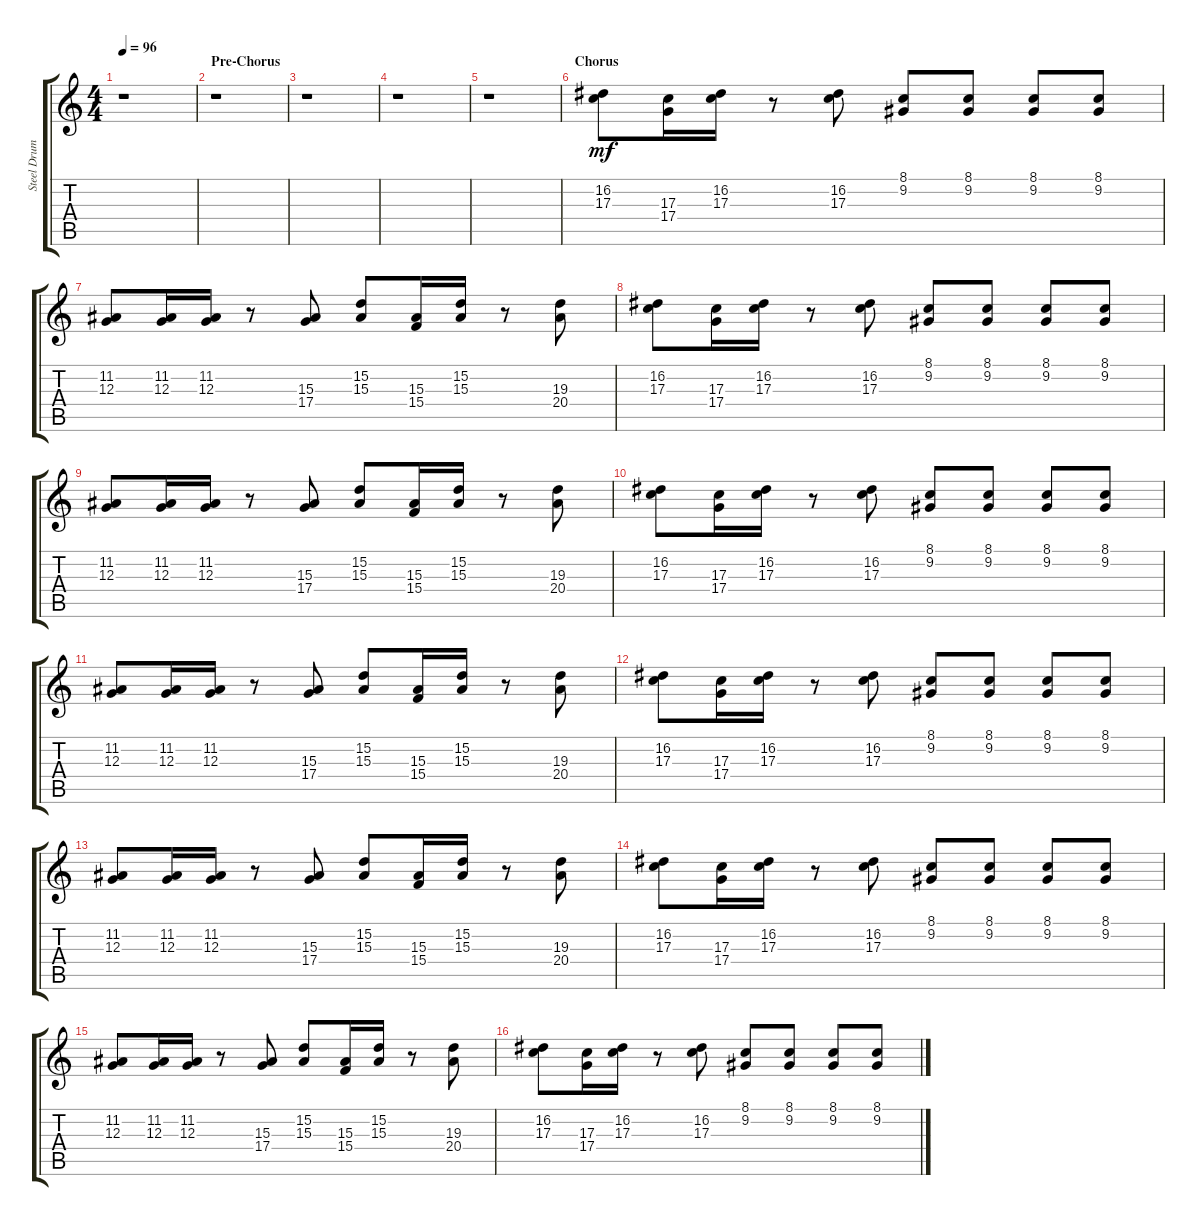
\track ("Steel Drums" "Steel Drum") {instrument steeldrums}
\staff {score tabs}
\tuning (E4 B3 G3 D3 A2 E2) {hide}
\ts (4 4)
\tempo 96
\clef g2
\ks aminor
r.1{dy mf} |
\section ("" "Pre-Chorus")
r.1 |
r.1 |
r.1 |
r.1 |
\section ("" "Chorus")
(16.2 17.3).8 (17.3 17.4).16 (16.2 17.3).16 r.8 (16.2 17.3).8 (8.1 9.2).8 (8.1 9.2).8 (8.1 9.2).8 (8.1 9.2).8 |
(11.2 12.3).8 (11.2 12.3).16 (11.2 12.3).16 r.8 (15.3 17.4).8 (15.2 15.3).8 (15.3 15.4).16 (15.2 15.3).16 r.8 (19.3 20.4).8 |
(16.2 17.3).8 (17.3 17.4).16 (16.2 17.3).16 r.8 (16.2 17.3).8 (8.1 9.2).8 (8.1 9.2).8 (8.1 9.2).8 (8.1 9.2).8 |
(11.2 12.3).8 (11.2 12.3).16 (11.2 12.3).16 r.8 (15.3 17.4).8 (15.2 15.3).8 (15.3 15.4).16 (15.2 15.3).16 r.8 (19.3 20.4).8 |
(16.2 17.3).8 (17.3 17.4).16 (16.2 17.3).16 r.8 (16.2 17.3).8 (8.1 9.2).8 (8.1 9.2).8 (8.1 9.2).8 (8.1 9.2).8 |
(11.2 12.3).8 (11.2 12.3).16 (11.2 12.3).16 r.8 (15.3 17.4).8 (15.2 15.3).8 (15.3 15.4).16 (15.2 15.3).16 r.8 (19.3 20.4).8 |
(16.2 17.3).8 (17.3 17.4).16 (16.2 17.3).16 r.8 (16.2 17.3).8 (8.1 9.2).8 (8.1 9.2).8 (8.1 9.2).8 (8.1 9.2).8 |
(11.2 12.3).8 (11.2 12.3).16 (11.2 12.3).16 r.8 (15.3 17.4).8 (15.2 15.3).8 (15.3 15.4).16 (15.2 15.3).16 r.8 (19.3 20.4).8 |
(16.2 17.3).8 (17.3 17.4).16 (16.2 17.3).16 r.8 (16.2 17.3).8 (8.1 9.2).8 (8.1 9.2).8 (8.1 9.2).8 (8.1 9.2).8 |
(11.2 12.3).8 (11.2 12.3).16 (11.2 12.3).16 r.8 (15.3 17.4).8 (15.2 15.3).8 (15.3 15.4).16 (15.2 15.3).16 r.8 (19.3 20.4).8 |
(16.2 17.3).8 (17.3 17.4).16 (16.2 17.3).16 r.8 (16.2 17.3).8 (8.1 9.2).8 (8.1 9.2).8 (8.1 9.2).8 (8.1 9.2).8
